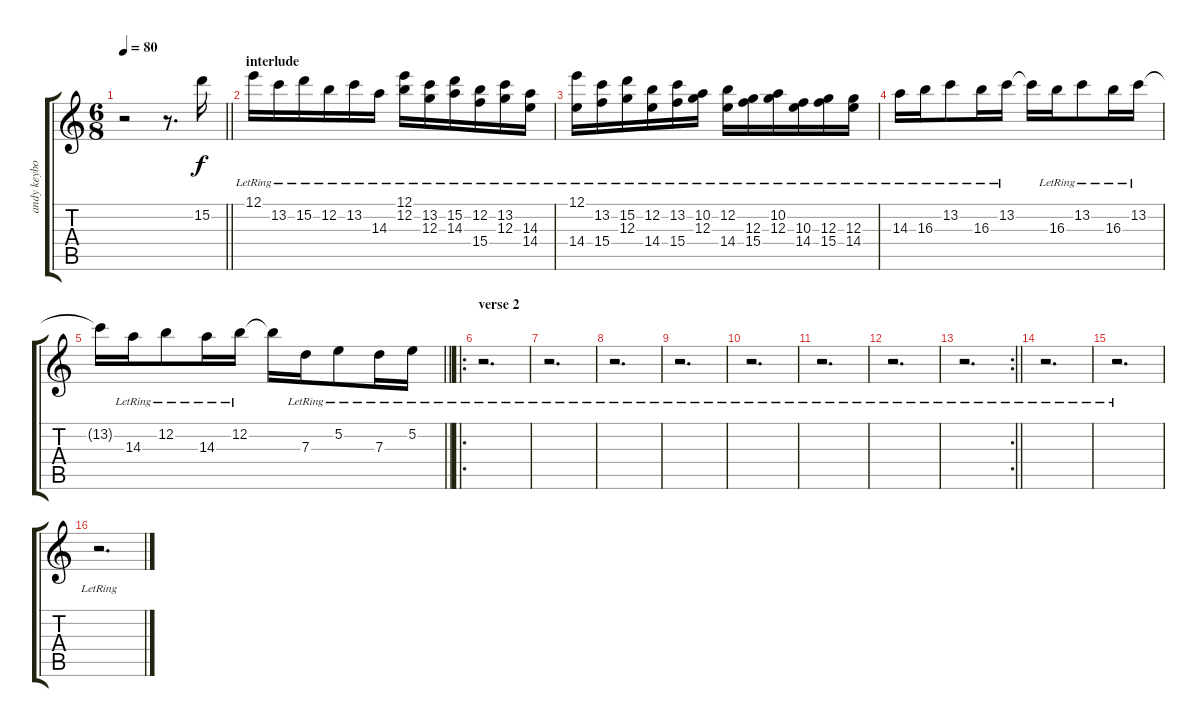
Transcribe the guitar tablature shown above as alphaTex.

\track ("andy keyboard" "andy keybo") {instrument electricguitarclean}
\staff {score tabs}
\tuning (E4 B3 G3 D3 G2 D2) {hide}
\ts (6 8)
\tempo 80
\clef g2
\barLineRight lightlight
\ks c
r.2{dy f} r.8{d} 15.2.16 |
\section ("" "interlude")
12.1{lr}.16 13.2{lr}.16 15.2{lr}.16 12.2{lr}.16 13.2{lr}.16 14.3{lr}.16 (12.1{lr} 12.2{lr}).16 (13.2{lr} 12.3{lr}).16 (15.2{lr} 14.3{lr}).16 (12.2{lr} 15.4{lr}).16 (13.2{lr} 12.3{lr}).16 (14.3{lr} 14.4{lr}).16 |
(12.1{lr} 14.4{lr}).16 (13.2{lr} 15.4{lr}).16 (15.2{lr} 12.3{lr}).16 (12.2{lr} 14.4{lr}).16 (13.2{lr} 15.4{lr}).16 (10.2{lr} 12.3{lr}).16 (12.2{lr} 14.4{lr}).16 (12.3{lr} 15.4{lr}).16 (10.2{lr} 12.3{lr}).16 (10.3{lr} 14.4{lr}).16 (12.3{lr} 15.4{lr}).16 (12.3{lr} 14.4{lr}).16 |
14.3{lr}.16 16.3{lr}.16 13.2{lr}.8 16.3{lr}.16 13.2{lr}.16 13.2{t}.16 16.3{lr}.16 13.2{lr}.8 16.3{lr}.16 13.2{lr}.16 |
\barLineRight lightlight
13.2{t}.16 14.3{lr}.16 12.2{lr}.8 14.3{lr}.16 12.2{lr}.16 12.2{t}.16 7.3{lr}.16 5.2{lr}.8 7.3{lr}.16 5.2{lr}.16 |
\ro
\section ("" "verse 2")
r.2{d} |
r.2{d} |
r.2{d} |
r.2{d} |
r.2{d} |
r.2{d} |
r.2{d} |
\rc 2
\barLineRight lightlight
r.2{d} |
r.2{d} |
r.2{d} |
r.2{d}
